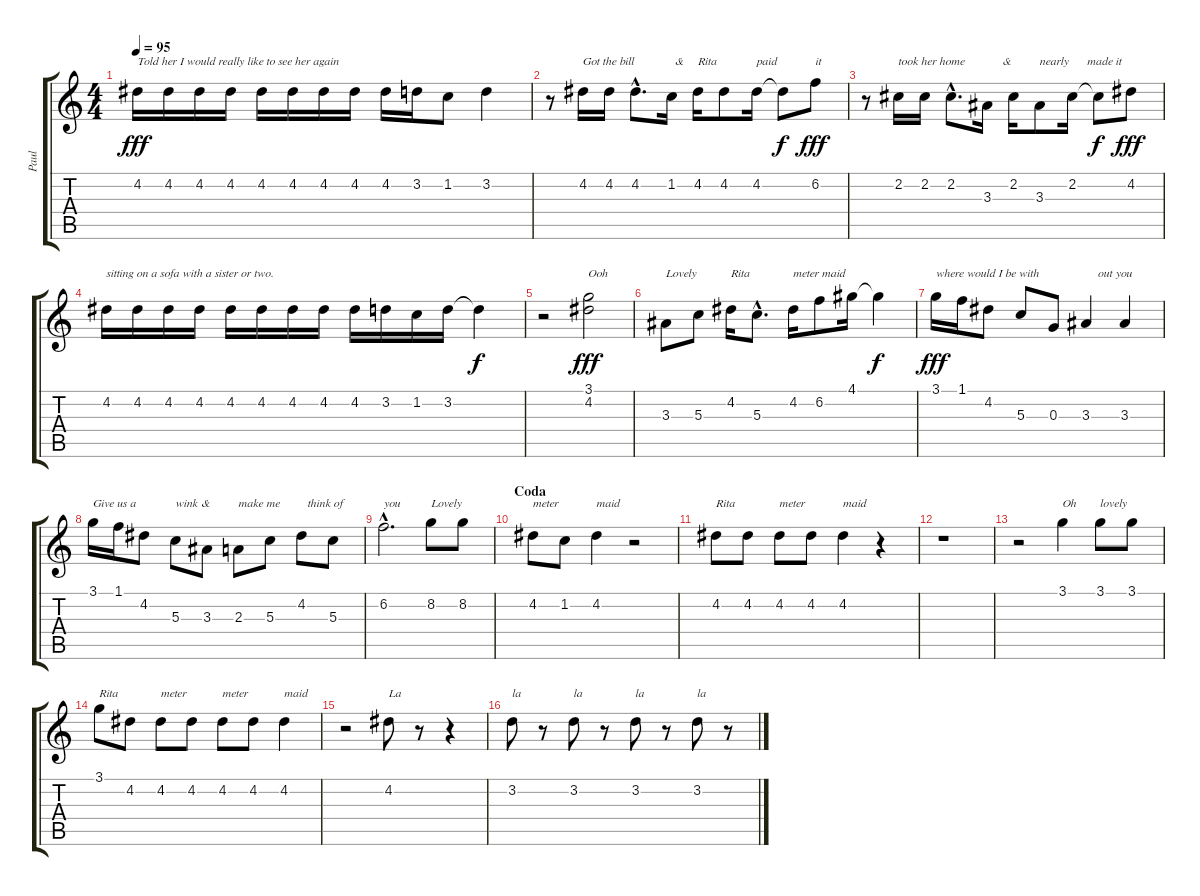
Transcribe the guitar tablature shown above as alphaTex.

\track ("Paul" "Paul") {instrument acousticguitarsteel}
\staff {score tabs}
\tuning (E4 B3 G3 D3 A2 E2) {hide}
\ts (4 4)
\tempo 95
\clef g2
\ks c
4.2.16{txt "Told her I would really like to see her again" dy fff} 4.2.16 4.2.16 4.2.16 4.2.16 4.2.16 4.2.16 4.2.16 4.2.16 3.2.16 1.2.8 3.2.4 |
r.8 4.2.16{txt "Got the bill"} 4.2.16 4.2{hac}.8{d} 1.2.16{txt " &"} 4.2.16{txt "Rita"} 4.2.8 4.2.16{txt "paid"} 4.2{t}.8{dy f} 6.2.8{txt "it" dy fff} |
r.8 2.2.16{txt "took her home"} 2.2.16 2.2{hac}.8{d} 3.3.16{txt "     &"} 2.2.16 3.3.8{txt "nearly"} 2.2.16{txt "     made it"} 2.2{t}.8{dy f} 4.2.8{dy fff} |
4.2.16{txt "sitting on a sofa with a sister or two."} 4.2.16 4.2.16 4.2.16 4.2.16 4.2.16 4.2.16 4.2.16 4.2.16 3.2.16 1.2.16 3.2.16 3.2{t}.4{dy f} |
r.2 (3.1 4.2).2{txt "Ooh" dy fff} |
3.3.8{txt "Lovely" instrument acousticguitarsteel} 5.3.8 4.2.16{txt "Rita"} 5.3{hac}.8{d} 4.2.16{txt "meter maid"} 6.2.8 4.1.16 4.1{t}.4{dy f} |
3.1.16{txt "where would I be with" dy fff} 1.1.16 4.2.8 5.3.8{txt " "} 0.3.8 3.3.4{txt "    out you"} 3.3.4 |
3.1.16{txt "Give us a"} 1.1.16 4.2.8{txt " "} 5.3.8{txt "wink &"} 3.3.8 2.3.8{txt "make me"} 5.3.8 4.2.8{txt "  think of"} 5.3.8 |
6.2{hac}.2{d txt "you"} 8.2.8{txt "Lovely"} 8.2.8{txt " "} |
\section ("" "Coda")
4.2.8{txt "meter"} 1.2.8 4.2.4{txt "maid"} r.2 |
4.2.8{txt "Rita"} 4.2.8 4.2.8{txt "meter"} 4.2.8 4.2.4{txt "maid"} r.4 |
r.1 |
r.2 3.1.4{txt "Oh"} 3.1.8{txt "lovely"} 3.1.8 |
3.1.8{txt "Rita"} 4.2.8 4.2.8{txt "meter"} 4.2.8 4.2.8{txt "meter"} 4.2.8 4.2.4{txt "maid"} |
r.2 4.2.8{txt "La" volume 12} r.8 r.4 |
3.2.8{txt "la"} r.8 3.2.8{txt "la"} r.8 3.2.8{txt "la"} r.8 3.2.8{txt "la"} r.8
